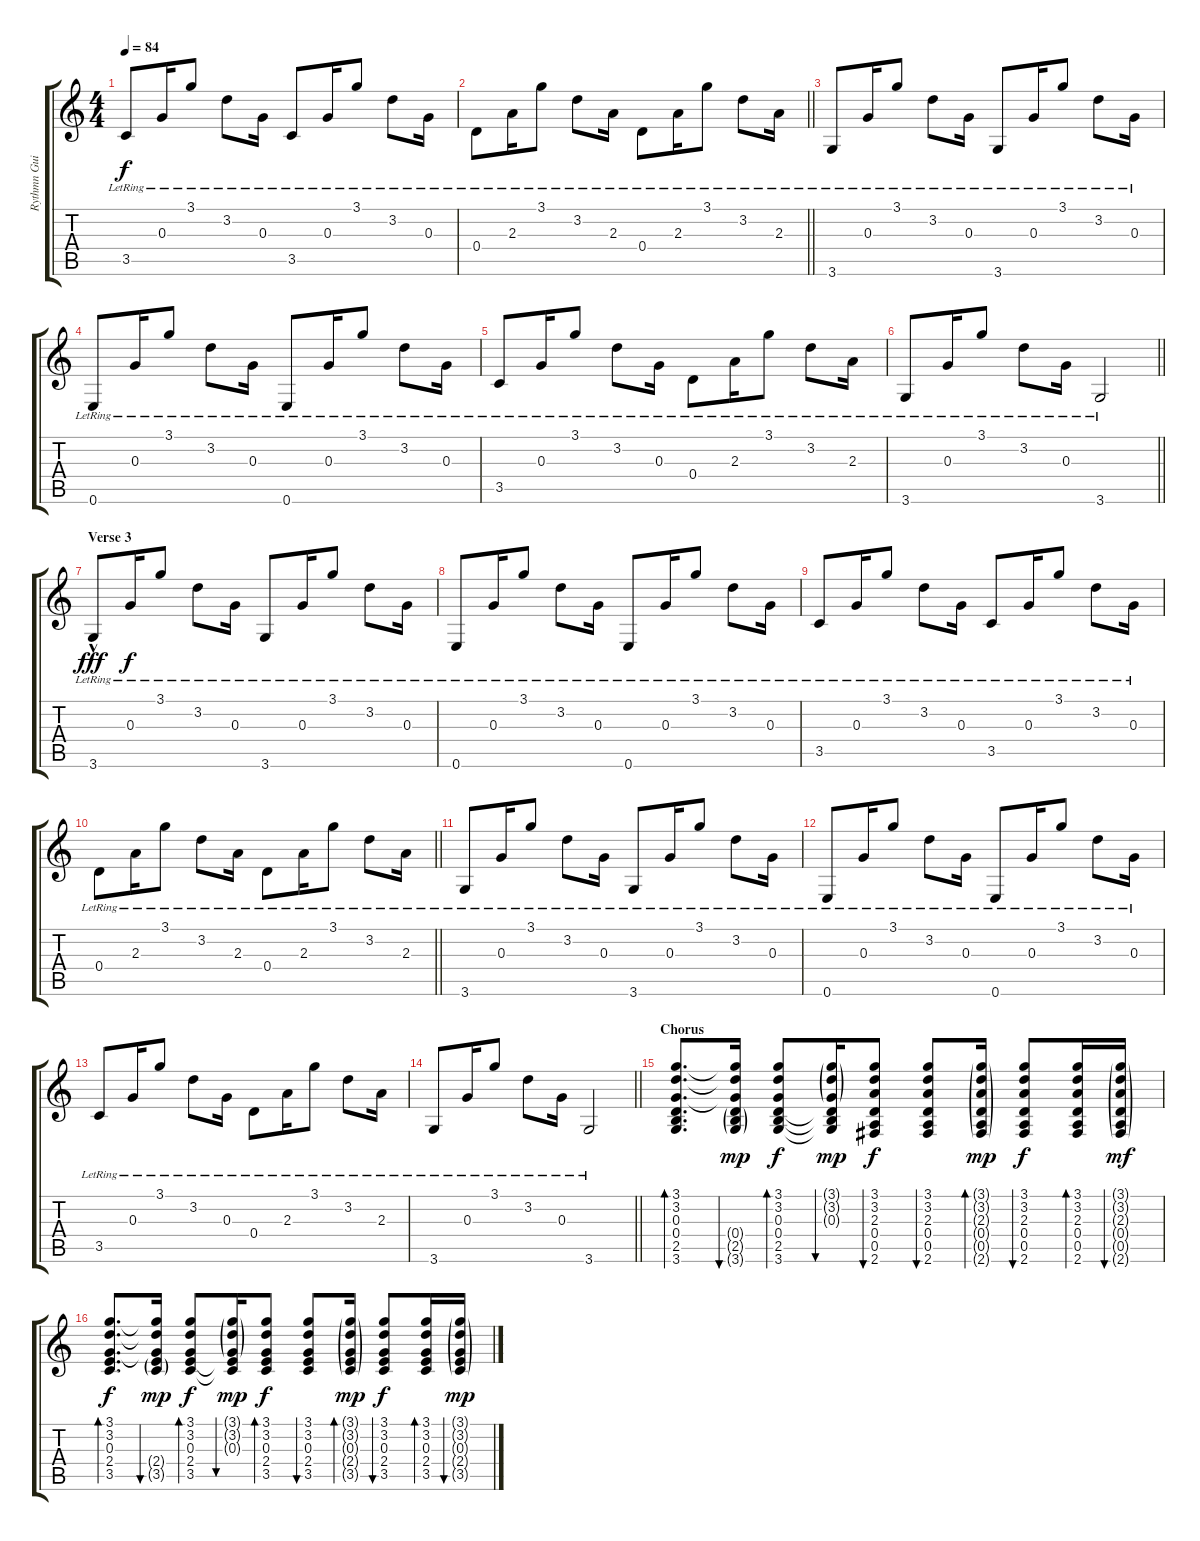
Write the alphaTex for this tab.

\track ("Rythmn Guitar" "Rythmn Gui") {instrument acousticguitarsteel}
\staff {score tabs}
\tuning (E4 B3 G3 D3 A2 E2) {hide}
\ts (4 4)
\tempo 84
\clef g2
\ks c
3.5{lr}.8{dy f} 0.3{lr}.16 3.1{lr}.8 3.2{lr}.8 0.3{lr}.16 3.5{lr}.8 0.3{lr}.16 3.1{lr}.8 3.2{lr}.8 0.3{lr}.16 |
\barLineRight lightlight
0.4{lr}.8 2.3{lr}.16 3.1{lr}.8 3.2{lr}.8 2.3{lr}.16 0.4{lr}.8 2.3{lr}.16 3.1{lr}.8 3.2{lr}.8 2.3{lr}.16 |
3.6{lr}.8 0.3{lr}.16 3.1{lr}.8 3.2{lr}.8 0.3{lr}.16 3.6{lr}.8 0.3{lr}.16 3.1{lr}.8 3.2{lr}.8 0.3{lr}.16 |
0.6{lr}.8 0.3{lr}.16 3.1{lr}.8 3.2{lr}.8 0.3{lr}.16 0.6{lr}.8 0.3{lr}.16 3.1{lr}.8 3.2{lr}.8 0.3{lr}.16 |
3.5{lr}.8 0.3{lr}.16 3.1{lr}.8 3.2{lr}.8 0.3{lr}.16 0.4{lr}.8 2.3{lr}.16 3.1{lr}.8 3.2{lr}.8 2.3{lr}.16 |
\barLineRight lightlight
3.6{lr}.8 0.3{lr}.16 3.1{lr}.8 3.2{lr}.8 0.3{lr}.16 3.6{lr}.2 |
\section ("" "Verse 3")
3.6{hac lr}.8{dy fff} 0.3{lr}.16{dy f} 3.1{lr}.8 3.2{lr}.8 0.3{lr}.16 3.6{lr}.8 0.3{lr}.16 3.1{lr}.8 3.2{lr}.8 0.3{lr}.16 |
0.6{lr}.8 0.3{lr}.16 3.1{lr}.8 3.2{lr}.8 0.3{lr}.16 0.6{lr}.8 0.3{lr}.16 3.1{lr}.8 3.2{lr}.8 0.3{lr}.16 |
3.5{lr}.8 0.3{lr}.16 3.1{lr}.8 3.2{lr}.8 0.3{lr}.16 3.5{lr}.8 0.3{lr}.16 3.1{lr}.8 3.2{lr}.8 0.3{lr}.16 |
\barLineRight lightlight
0.4{lr}.8 2.3{lr}.16 3.1{lr}.8 3.2{lr}.8 2.3{lr}.16 0.4{lr}.8 2.3{lr}.16 3.1{lr}.8 3.2{lr}.8 2.3{lr}.16 |
3.6{lr}.8 0.3{lr}.16 3.1{lr}.8 3.2{lr}.8 0.3{lr}.16 3.6{lr}.8 0.3{lr}.16 3.1{lr}.8 3.2{lr}.8 0.3{lr}.16 |
0.6{lr}.8 0.3{lr}.16 3.1{lr}.8 3.2{lr}.8 0.3{lr}.16 0.6{lr}.8 0.3{lr}.16 3.1{lr}.8 3.2{lr}.8 0.3{lr}.16 |
3.5{lr}.8 0.3{lr}.16 3.1{lr}.8 3.2{lr}.8 0.3{lr}.16 0.4{lr}.8 2.3{lr}.16 3.1{lr}.8 3.2{lr}.8 2.3{lr}.16 |
\barLineRight lightlight
3.6{lr}.8 0.3{lr}.16 3.1{lr}.8 3.2{lr}.8 0.3{lr}.16 3.6{lr}.2 |
\section ("" "Chorus")
(3.1 3.2 0.3 0.4 2.5 3.6).8{d bd 30 volume 7} (3.1{t} 3.2{t} 0.3{t} 0.4{g} 2.5{g} 3.6{g}).16{bu 30 dy mp} (3.1 3.2 0.3 0.4 2.5 3.6).8{bd 30 dy f} (3.1{g} 3.2{g} 0.3{g} 0.4{t} 2.5{t} 3.6{t}).16{bu 30 dy mp} (3.1 3.2 2.3 0.4 0.5 2.6).8{bu 30 dy f} (3.1 3.2 2.3 0.4 0.5 2.6).8{bu 30} (3.1{g} 3.2{g} 2.3{g} 0.4{g} 0.5{g} 2.6{g}).16{bd 30 dy mp} (3.1 3.2 2.3 0.4 0.5 2.6).8{bu 30 dy f} (3.1 3.2 2.3 0.4 0.5 2.6).16{bd 30} (3.1{g} 3.2{g} 2.3{g} 0.4{g} 0.5{g} 2.6{g}).16{bu 30 dy mf} |
(3.1 3.2 0.3 2.4 3.5).8{d bd 30 dy f} (3.1{t} 3.2{t} 0.3{t} 2.4{g} 3.5{g}).16{bu 30 dy mp} (3.1 3.2 0.3 2.4 3.5).8{bd 30 dy f} (3.1{g} 3.2{g} 0.3{g} 2.4{t} 3.5{t}).16{bu 30 dy mp} (3.1 3.2 0.3 2.4 3.5).8{bd 30 dy f} (3.1 3.2 0.3 2.4 3.5).8{bu 30} (3.1{g} 3.2{g} 0.3{g} 2.4{g} 3.5{g}).16{bd 30 dy mp} (3.1 3.2 0.3 2.4 3.5).8{bu 30 dy f} (3.1 3.2 0.3 2.4 3.5).16{bd 30} (3.1{g} 3.2{g} 0.3{g} 2.4{g} 3.5{g}).16{bu 30 dy mp}
